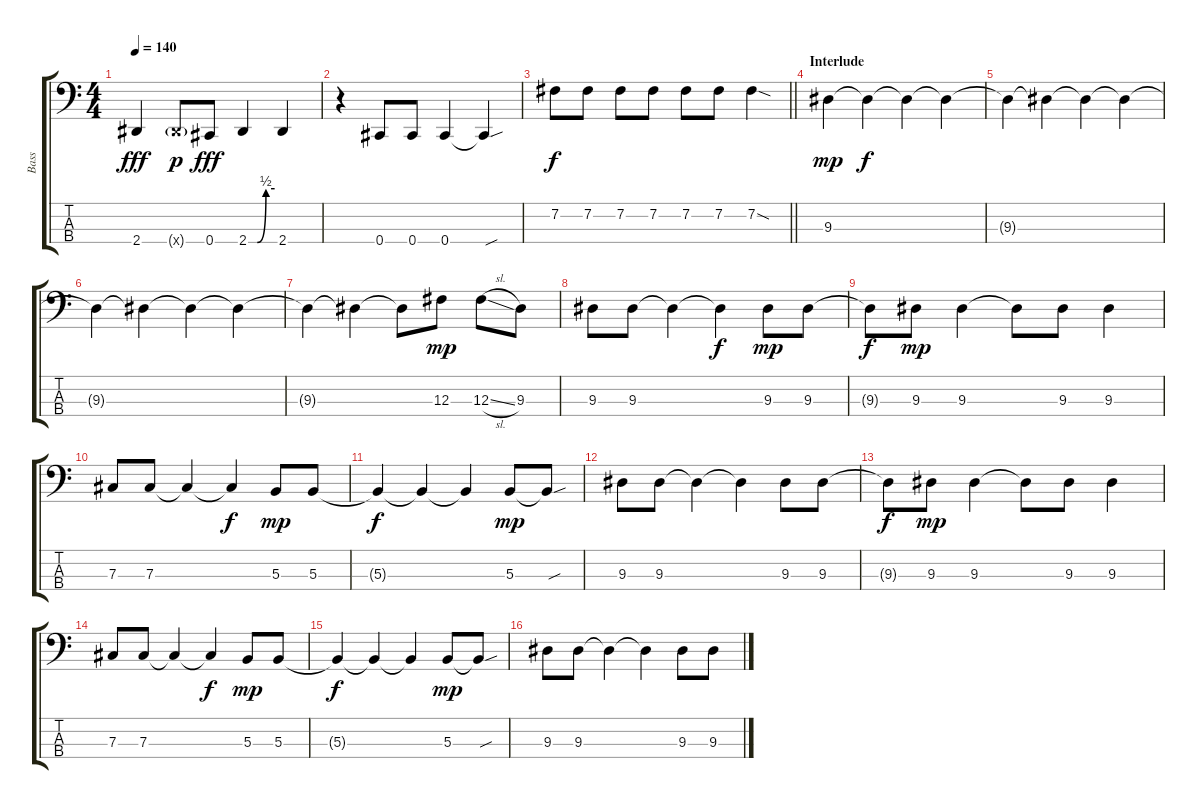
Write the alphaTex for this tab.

\track ("Bass" "Bass") {instrument electricbassfinger}
\staff {score tabs}
\tuning (E2 B1 Gb1 Db1) {hide}
\ts (4 4)
\tempo 140
\clef f4
\ks c
2.4.4{dy fff} 2.4{g x}.8{dy p} 0.4.8{dy fff} 2.4{be (custom 0 0 20 0 40 2 60 2)}.4 2.4.4 |
r.4 0.4.8 0.4.8 0.4.4 0.4{sou t}.4 |
\barLineRight lightlight
7.2.8{dy f} 7.2.8 7.2.8 7.2.8 7.2.8 7.2.8 7.2{sod}.4 |
\section ("" "Interlude")
9.3.4{dy mp} 9.3{t}.4{dy f} 9.3{t}.4 9.3{t}.4 |
9.3{t}.4 9.3{t}.4 9.3{t}.4 9.3{t}.4 |
9.3{t}.4 9.3{t}.4 9.3{t}.4 9.3{t}.4 |
9.3{t}.4 9.3{t}.4 9.3{t}.8 12.3.8{dy mp} 12.3{sl}.8 9.3.8 |
9.3.8 9.3.8 9.3{t}.4 9.3{t}.4{dy f} 9.3.8{dy mp} 9.3.8 |
9.3{t}.8{dy f} 9.3.8{dy mp} 9.3.4 9.3{t}.8 9.3.8 9.3.4 |
7.3.8 7.3.8 7.3{t}.4 7.3{t}.4{dy f} 5.3.8{dy mp} 5.3.8 |
5.3{t}.4{dy f} 5.3{t}.4 5.3{t}.4 5.3.8{dy mp} 5.3{sou t}.8 |
9.3.8 9.3.8 9.3{t}.4 9.3{t}.4 9.3.8 9.3.8 |
9.3{t}.8{dy f} 9.3.8{dy mp} 9.3.4 9.3{t}.8 9.3.8 9.3.4 |
7.3.8 7.3.8 7.3{t}.4 7.3{t}.4{dy f} 5.3.8{dy mp} 5.3.8 |
5.3{t}.4{dy f} 5.3{t}.4 5.3{t}.4 5.3.8{dy mp} 5.3{sou t}.8 |
9.3.8 9.3.8 9.3{t}.4 9.3{t}.4 9.3.8 9.3.8
